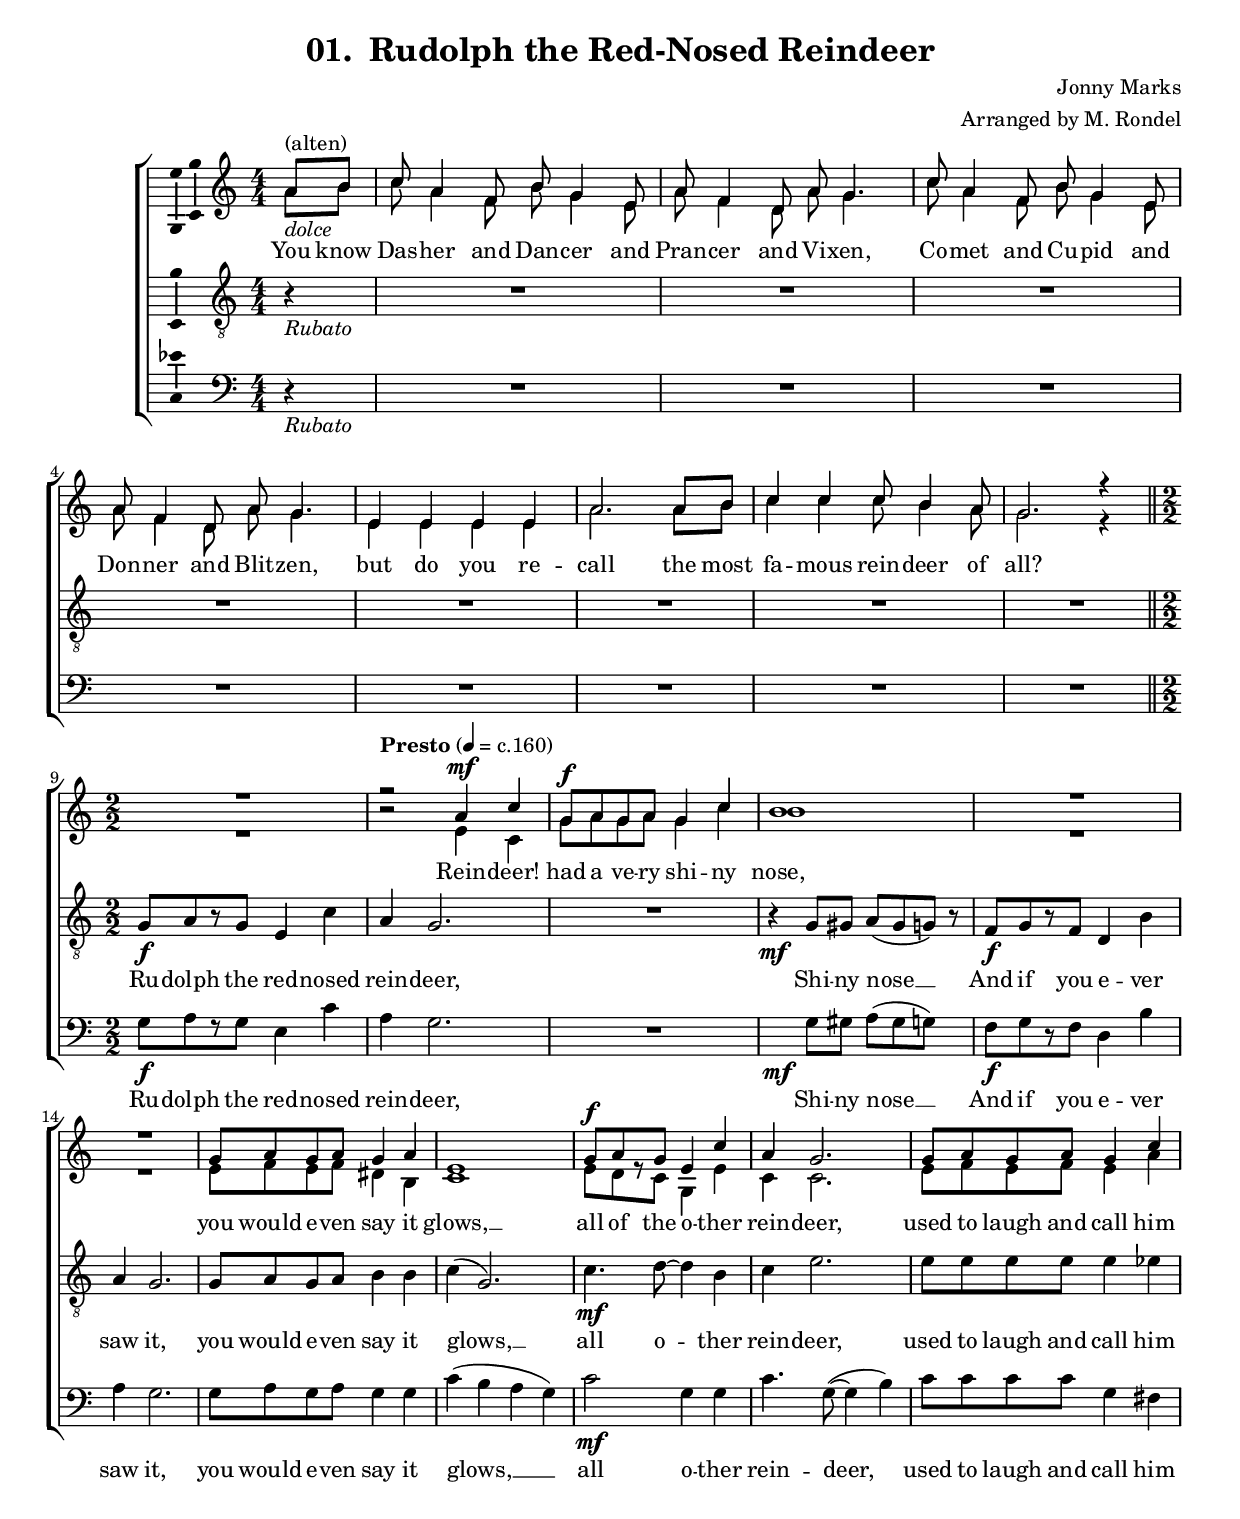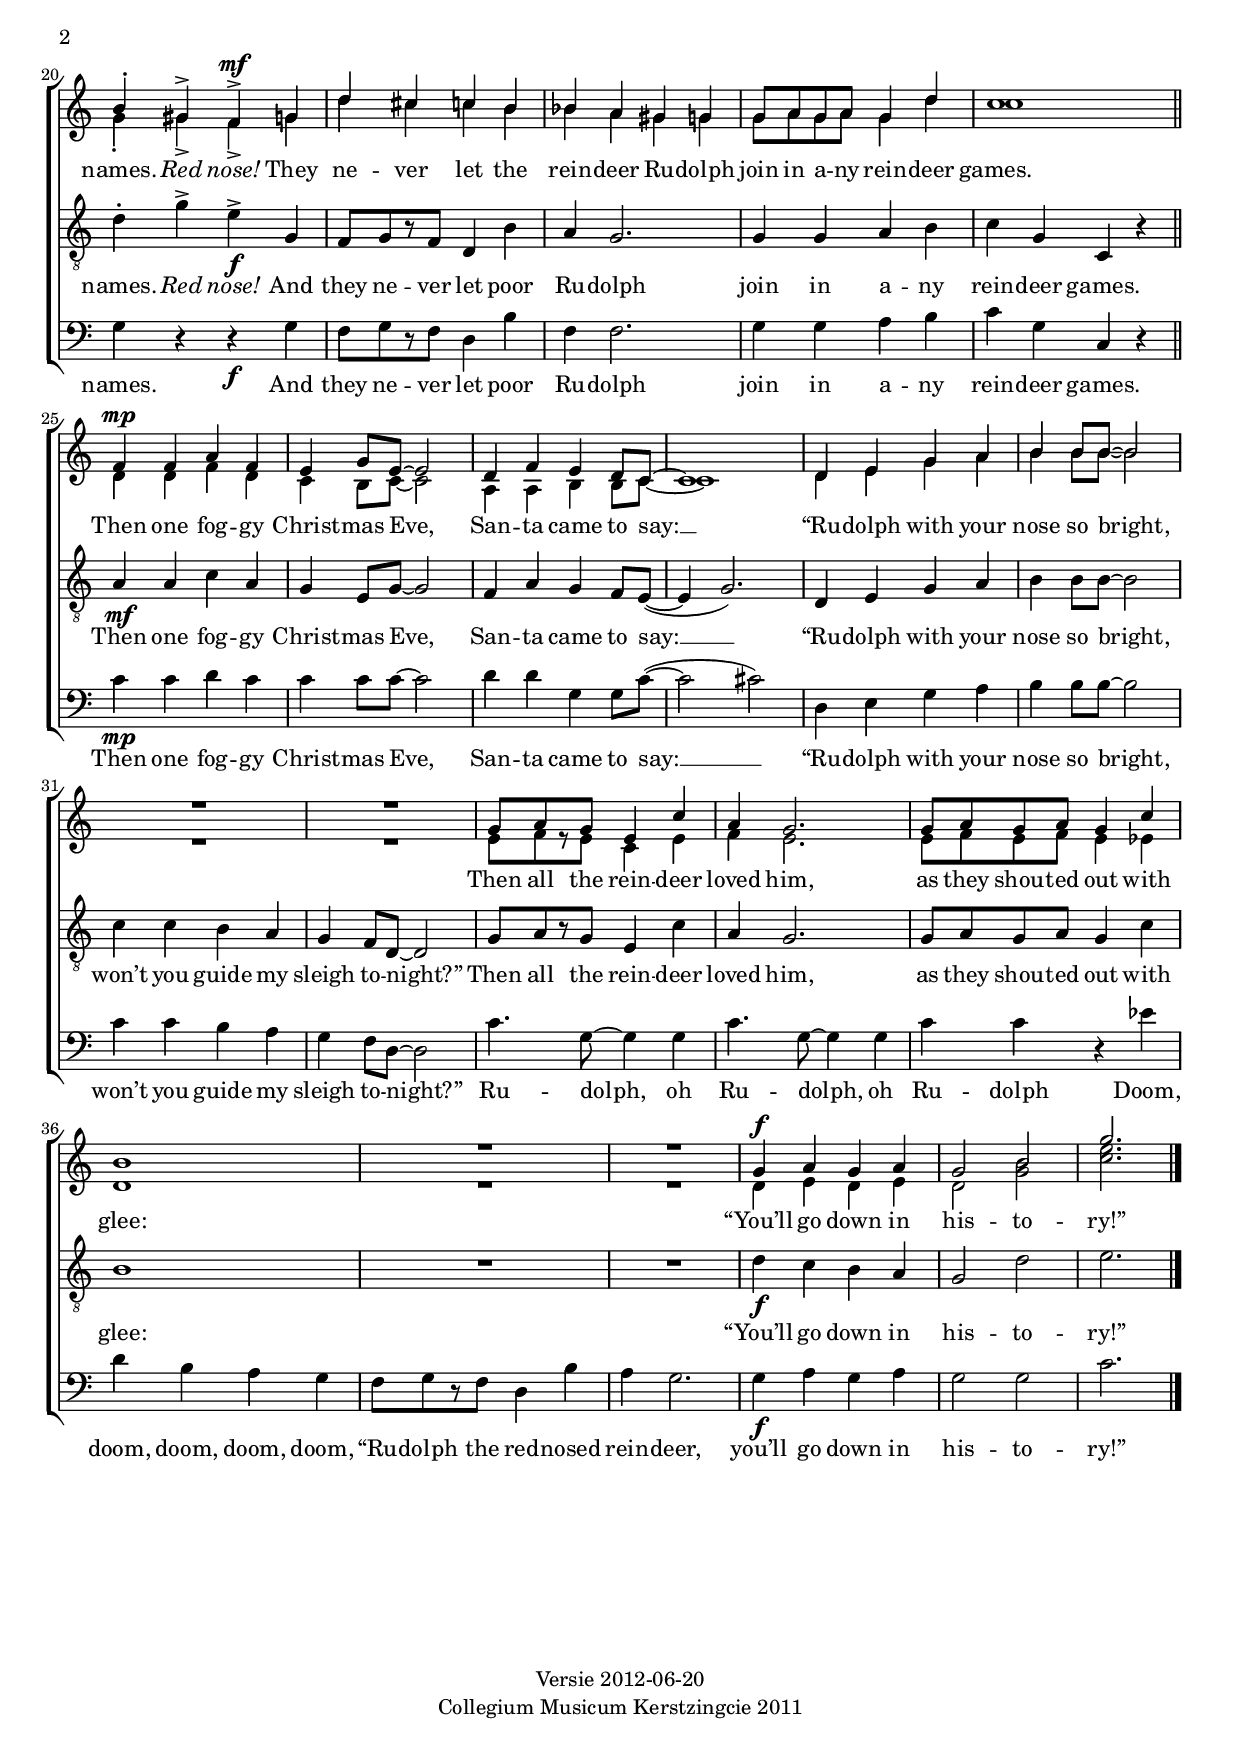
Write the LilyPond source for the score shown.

% vim: set fileformat=dos:
\version "2.12.3"

% vim: set fileformat=dos:

soprano =  \relative a' {
  \dynamicUp
  \clef "treble" \key c \major \numericTimeSignature\time 4/4 
  \partial 4 a8 _\markup{ \italic {dolce} } ^"(alten)" [ b8 ] | % 1
  c8 a4 f8 b8 g4 e8 | % 2
  a8 f4 d8 a'8 g4. | % 3
  c8 a4 f8 b8 g4 e8 | % 4
  a8 f4 d8 a'8 g4. | % 5
  e4 e4 e4 e4 | % 6
  a2. a8 [ b8 ] | % 7
  c4 c4 c8 b4 a8 | % 8
  g2. r4 \bar "||"
  | % 9
  \time 2/2  | % 9
   R1 | \barNumberCheck #10
  r2^\markup{ \bold {Presto}
    \concat {
        (
        \smaller \general-align #Y #DOWN \note #"4" #1
        " = c."
        160
        )
      }
  }
  a4\mf c4 | % 11
  | % 11
  g8 \f [ a8 g8 a8 ] g4 c4 | % 12
  b1 | % 13
  R1*2 | % 15
  g8 [ a8 g8 a8 ] g4 a4 | % 16
  e1 | % 17
  | % 17
  g8 \f [ a8 s8 g8 ] e4 c'4 | % 18
  a4 g2. | % 19
  g8 [ a8 g8 a8 ] g4 c4 | \barNumberCheck #20
  b4-. gis4-> f4->\mf g4 | % 21
  d'4 cis4 c4 b4 | % 22
  bes4 a4 gis4 g4 | % 23
  g8 [ a8 g8 a8 ] g4 d'4 | % 24
  c1 \bar "||"
  f,4 \mp f4 a4 f4 | % 26
  e4 g8 [ e8 ] ~ e2 | % 27
  d4 f4 e4 d8 [ c8 ~ ] | % 28
  c1 | % 29
  d4 e4 g4 a4 | \barNumberCheck #30
  b4 b8 [ b8 ~ ] b2 | % 31
  R1*2 | % 33
  g8 [ a8 s8 g8 ] e4 c'4 | % 34
  a4 g2. | % 35
  g8 [ a8 g8 a8 ] g4 c4 | % 36
  b1 | % 37
  R1*2 | % 39
  | % 39
  g4 \f a4 g4 a4 | \barNumberCheck #40
  g2 b2 | % 41
  g'2. \bar "|."
}

alto =  \relative a' {
  \clef "treble" \key c \major \numericTimeSignature\time 4/4 
  \partial 4 a8 _\markup{ \italic {dolce} } ^"(alten)" [ b8 ] | % 1
  c8 a4 f8 b8 g4 e8 | % 2
  a8 f4 d8 a'8 g4. | % 3
  c8 a4 f8 b8 g4 e8 | % 4
  a8 f4 d8 a'8 g4. | % 5
  e4 e4 e4 e4 | % 6
  a2. a8 [ b8 ] | % 7
  c4 c4 c8 b4 a8 | % 8
  g2. r4 \bar "||"
  | % 9
  \time 2/2  | % 9
   R1 | \barNumberCheck #10
  b2 \rest ^\markup{ \bold {Presto} } e,4 \mf c4 | % 11
  | % 11
  g'8 \f [ a8 g8 a8 ] g4 c4 | % 12
  b1 | % 13
  R1*2 | % 15
  e,8 [ f8 e8 f8 ] dis4 b4 | % 16
  c1 | % 17
  | % 17
  e8 \f [ d8 r8 c8 ] g4 e'4 | % 18
  c4 c2. | % 19
  e8 [ f8 e8 f8 ] e4 a4 | \barNumberCheck #20
  g4 _. gis4 _> f4 \mf _> g4 | % 21
  d'4 cis4 c4 b4 | % 22
  bes4 a4 gis4 g4 | % 23
  g8 [ a8 g8 a8 ] g4 d'4 | % 24
  c1 \bar "||"
  | % 25
  | % 25
  d,4 \mp d4 f4 d4 | % 26
  c4 b8 [ c8 ] ~ c2 | % 27
  a4 a4 b4 b8 [ c8 ~ ] | % 28
  c1 | % 29
  d4 e4 g4 a4 | \barNumberCheck #30
  b4 b8 [ b8 ~ ] b2 | % 31
  R1*2 | % 33
  e,8 [ f8 r8 e8 ] c4 e4 | % 34
  f4 e2. | % 35
  e8 [ f8 e8 f8 ] e4 es4 | % 36
  d1 | % 37
  R1*2 | % 39
  | % 39
  d4 \f e4 d4 e4 | \barNumberCheck #40
  d2  <g b>2 | % 41
  <c e>2. 
  \bar "|."
}

altoClean =  \relative a' {
  \clef "treble" \key c \major \numericTimeSignature\time 4/4 
  \partial 4 a8 [ b8 ] | % 1
  c8 a4 f8 b8 g4 e8 | % 2
  a8 f4 d8 a'8 g4. | % 3
  c8 a4 f8 b8 g4 e8 | % 4
  a8 f4 d8 a'8 g4. | % 5
  e4 e4 e4 e4 | % 6
  a2. a8 [ b8 ] | % 7
  c4 c4 c8 b4 a8 | % 8
  g2. r4 \bar "||"
  | % 9
  \time 2/2  | % 9
   R1 | \barNumberCheck #10
  b2 \rest e,4 c4 | % 11
  | % 11
  g'8 [ a8 g8 a8 ] g4 c4 | % 12
  b1 | % 13
  R1*2 | % 15
  e,8 [ f8 e8 f8 ] dis4 b4 | % 16
  c1 | % 17
  | % 17
  e8 [ d8 r8 c8 ] g4 e'4 | % 18
  c4 c2. | % 19
  e8 [ f8 e8 f8 ] e4 a4 | \barNumberCheck #20
  g4 _. gis4 _> f4_> g4 | % 21
  d'4 cis4 c4 b4 | % 22
  bes4 a4 gis4 g4 | % 23
  g8 [ a8 g8 a8 ] g4 d'4 | % 24
  c1 \bar "||"
  | % 25
  | % 25
  d,4 d4 f4 d4 | % 26
  c4 b8 [ c8 ] ~ c2 | % 27
  a4 a4 b4 b8 [ c8 ~ ] | % 28
  c1 | % 29
  d4 e4 g4 a4 | \barNumberCheck #30
  b4 b8 [ b8 ~ ] b2 | % 31
  R1*2 | % 33
  e,8 [ f8 r8 e8 ] c4 e4 | % 34
  f4 e2. | % 35
  e8 [ f8 e8 f8 ] e4 es4 | % 36
  d1 | % 37
  R1*2 | % 39
  | % 39
  d4 e4 d4 e4 | \barNumberCheck #40
  d2  <g b>2 | % 41
  <c e>2. 
  \bar "|."
}

tenor =  \relative g {
  \clef "treble_8" \key c \major \numericTimeSignature\time 4/4
  \partial 4 r4 -\markup{ \italic {Rubato} } | % 1
  R1*8 \bar "||"
  | % 9
  \time 2/2  | % 9
  g8 \f [ a8 r8 g8 ] e4 c'4 | \barNumberCheck #10
  a4 g2. | % 11
  R1 | % 12
  | % 12
  r4 \mf g8 [ gis8 ] a8 ( [ gis8 g8 ) ] r8 | % 13
  | % 13
  f8 \f [ g8 r8 f8 ] d4 b'4 | % 14
  a4 g2. | % 15
  g8 [ a8 g8 a8 ] b4 b4 | % 16
  c4 ( g2. ) | % 17
  | % 17
  c4. \mf d8 ~ d4 b4 | % 18
  c4 e2. | % 19
  e8 [ e8 e8 e8 ] e4 es4 | \barNumberCheck #20
  d4 -. g4 -> e4 \f -> g,4 | % 21
  f8 [ g8 r8 f8 ] d4 b'4 | % 22
  a4 g2. | % 23
  g4 g4 a4 b4 | % 24
  c4 g4 c,4 r4 \bar "||"
  | % 25
  | % 25
  a'4 \mf a4 c4 a4 | % 26
  g4 e8 [ g8 ~ ] g2 | % 27
  f4 a4 g4 f8 [ e8 ( ~ ] | % 28
  e4 g2. ) | % 29
  d4 e4 g4 a4 | \barNumberCheck #30
  b4 b8 [ b8 ~ ] b2 | % 31
  c4 c4 b4 a4 | % 32
  g4 f8 [ d8 ~ ] d2 | % 33
  g8 [ a8 r8 g8 ] e4 c'4 | % 34
  a4 g2. | % 35
  g8 [ a8 g8 a8 ] g4 c4 | % 36
  b1 | % 37
  R1*2 | % 39
  | % 39
  d4 \f c4 b4 a4 | \barNumberCheck #40
  g2 d'2 | % 41
  e2. \bar "|."
}

bass =  \relative g {
  \clef "bass" \key c \major \numericTimeSignature\time 4/4 \partial 4
  r4 -\markup{ \italic {Rubato} } | % 1
  R1*8 \bar "||"
  | % 9
  \time 2/2  | % 9
  g8 \f [ a8 r8 g8 ] e4 c'4 | \barNumberCheck #10
  a4 g2. | % 11
  R1 | % 12
  s4 \mf g8 [ gis8 ] a8 ( [ gis8 g8 ) ] s8 | % 13
  | % 13
  f8 \f [ g8 r8 f8 ] d4 b'4 | % 14
  a4 g2. | % 15
  g8 [ a8 g8 a8 ] g4 g4 | % 16
  c4 ( b4 a4 g4 ) | % 17
  | % 17
  c2 \mf g4 g4 | % 18
  c4. g8( ~ g4 b4) | % 19
  c8 c8 c8 c8 g4 fis4 | \barNumberCheck #20
  g4 r4 r4 \f g4 | % 21
  f8 [ g8 r8 f8 ] d4 b'4 | % 22
  f4 f2. | % 23
  g4 g4 a4 b4 | % 24
  c4 g4 c,4 r4 \bar "||"
  | % 25
  | % 25
  c'4 \mp c4 d4 c4 | % 26
  c4 c8 [ c8 ~ ] c2 | % 27
  d4 d4 g,4 g8 [ c8 ( ~ ] | % 28
  c2 cis2 ) | % 29
  d,4 e4 g4 a4 | \barNumberCheck #30
  b4 b8 [ b8 ~ ] b2 | % 31
  c4 c4 b4 a4 | % 32
  g4 f8 [ d8 ~ ] d2 | % 33
  c'4. g8 ~ g4 g4 | % 34
  c4. g8 ~ g4 g4 | % 35
  c4 c4 r4 es4 | % 36
  d4 b4 a4 g4 | % 37
  f8 [ g8 r8 f8 ] d4 b'4 | % 38
  a4 g2. | % 39
  | % 39
  g4 \f a4 g4 a4 | \barNumberCheck #40
  g2 g2 | % 41
  c2. \bar "|."
}

verseOne = \lyricmode {
}
verseOneSoprano =  \lyricmode { 
  You know Das -- her and Dan -- cer
  and Pran -- cer and Vi -- xen, 
  Co -- met and Cu -- pid 
  and Don -- ner and Blit -- zen, 
  but do you re -- call the most fa -- mous rein --
  deer of all? 
  Rein -- deer! had a ve -- ry shi -- ny nose, 
  you would e -- ven say it glows, __
  all of the o -- ther rein -- deer, 
  used to laugh and call him names. 
  \markup { \italic Red } \markup { \italic nose! }
  They ne -- ver let the rein -- deer Ru -- dolph 
  join in a -- ny rein -- deer games. 
  Then one fog -- gy Christ -- mas Eve,
  San -- ta came to say: __ 
  “Ru -- dolph with your nose so bright, 

  Then all the rein -- deer loved him, 
  as they shou -- ted out with glee: 

  “You’ll go down in his -- to -- ry!”
}

verseOneAlto =  \lyricmode { 
  You know Das -- her and Dan -- cer
  and Pran -- cer and Vi -- xen, 
  Co -- met and Cu -- pid 
  and Don -- ner and Blit -- zen, 
  but do you re -- call the most fa -- mous rein --
  deer of all? 
  Rein -- deer! had a ve -- ry shi -- ny nose, 
  you would e -- ven say it glows, __
  all of the o -- ther rein -- deer, 
  used to laugh and call him names. 
  \markup { \italic Red } \markup { \italic nose! }
  They ne -- ver let the rein -- deer Ru -- dolph 
  join in a -- ny rein -- deer games. 
  Then one fog -- gy Christ -- mas Eve,
  San -- ta came to say: __ 
  “Ru -- dolph with your nose so bright, 

  Then all the rein -- deer loved him, 
  as they shou -- ted out with glee: 

  “You’ll go down in his -- to -- ry!”
}

verseOneTenor = \lyricmode { 
  Ru -- dolph the red -- nosed rein -- deer, 
  Shi -- ny nose __ 
  And if you e -- ver saw it, 
  you would e -- ven say it glows, __
  all o -- ther rein -- deer, 
  used to laugh and call him names. 
  \markup { \italic Red } \markup { \italic nose! }
  And they ne -- ver let poor Ru -- dolph 
  join in a -- ny rein -- deer games. 
  Then one fog -- gy Christ -- mas Eve,
  San -- ta came to say: __ 
  “Ru -- dolph with your nose so bright, 
  won’t you guide my sleigh to -- night?” 
  Then all the rein -- deer loved him, 
  as they shou -- ted out with glee: 

  “You’ll go down in his -- to -- ry!”
}

verseOneBass = \lyricmode { 
  Ru -- dolph the red -- nosed rein -- deer, 
  Shi -- ny nose __ 
  And if you e -- ver saw it, 
  you would e -- ven say it glows, __
  all o -- ther rein -- deer, 
  used to laugh and call him names. 

  And they ne -- ver let poor Ru -- dolph 
  join in a -- ny rein -- deer games. 
  Then one fog -- gy Christ -- mas Eve,
  San -- ta came to say: __ 
  “Ru -- dolph with your nose so bright, 
  won’t you guide my sleigh to -- night?” 
  Ru -- dolph, oh Ru -- dolph,
  oh Ru -- dolph
  Doom, doom, doom, doom, doom,
  “Ru -- dolph the red -- nosed rein -- deer,
  you’ll go down in his -- to -- ry!”
}



nummer = "01. "

\header {
  title = \markup { \nummer "Rudolph the Red-Nosed Reindeer" }
  composer = "Jonny Marks" 
  arranger = "Arranged by M. Rondel"
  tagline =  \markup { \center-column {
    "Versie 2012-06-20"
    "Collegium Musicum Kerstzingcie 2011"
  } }
}

\paper {
  ragged-bottom = ##t
}


#(set-global-staff-size 18)

\score {
  \new ChoirStaff <<
    \new Staff = "sWomen" << 
      \new Voice = "vSoprano" { 
        \override Ambitus #'X-offset = #2.0
        \voiceOne \soprano 
      }
      \new Voice = "vAlto" { \voiceTwo \altoClean }
    >>
    \new Lyrics \lyricsto "vSoprano" \verseOneSoprano
    %\new Lyrics \lyricsto "vAlto" \verseOneAlto

    \new Staff = "sTenor" << 
      \new Voice = "vTenor" { \tenor }
    >>
    \new Lyrics \lyricsto "vTenor" \verseOneTenor

    \new Staff = "sBass" << 
      \new Voice = "vBass" { \bass }
    >>
    \new Lyrics \lyricsto "vBass" \verseOneBass
  >>
  \layout { 
    % We can haz ambitus to display pitch range?
    \context { \Voice
      \consists "Ambitus_engraver"
    }
    \context { \Staff
      \override VerticalAxisGroup #'minimum-Y-extent = #'(-1 . 1)
    }
    \context { \Lyrics
      \override VerticalAxisGroup #'Y-extent = #'(-0.1 . 0.1)
    }
    \context { \Lyrics
      \override VerticalAxisGroup #'minimum-Y-extent = #'(0 . 0)
    }
  }
}
